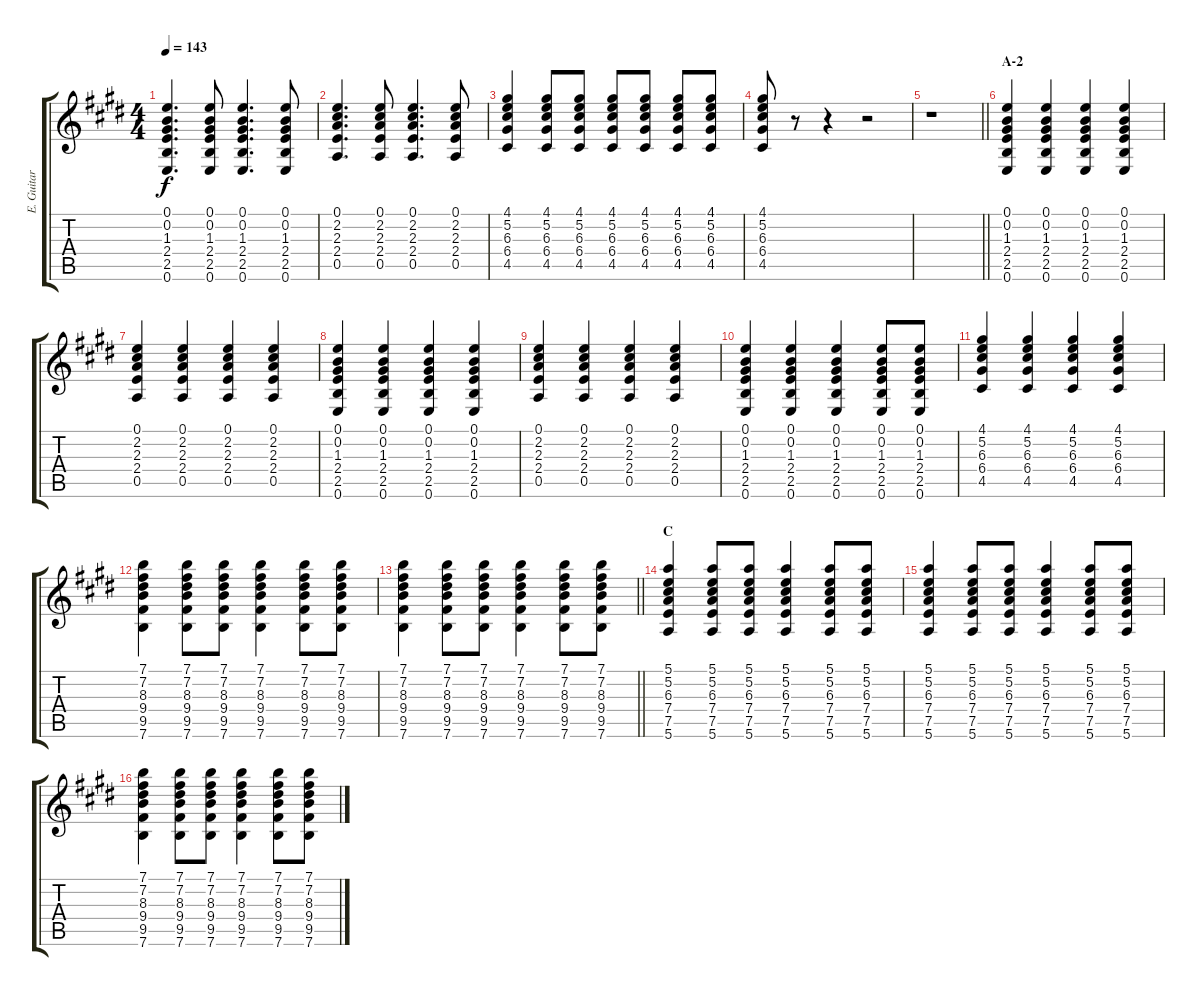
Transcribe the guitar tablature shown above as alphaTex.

\track ("E. Guitar I" "E. Guitar ") {instrument electricguitarclean}
\staff {score tabs}
\tuning (E4 B3 G3 D3 A2 E2) {hide}
\ts (4 4)
\tempo 143
\clef g2
\ks e
(0.1 0.2 1.3 2.4 2.5 0.6).4{d dy f} (0.1 0.2 1.3 2.4 2.5 0.6).8 (0.1 0.2 1.3 2.4 2.5 0.6).4{d} (0.1 0.2 1.3 2.4 2.5 0.6).8 |
(0.1 2.2 2.3 2.4 0.5).4{d} (0.1 2.2 2.3 2.4 0.5).8 (0.1 2.2 2.3 2.4 0.5).4{d} (0.1 2.2 2.3 2.4 0.5).8 |
(4.1 5.2 6.3 6.4 4.5).4 (4.1 5.2 6.3 6.4 4.5).8 (4.1 5.2 6.3 6.4 4.5).8 (4.1 5.2 6.3 6.4 4.5).8 (4.1 5.2 6.3 6.4 4.5).8 (4.1 5.2 6.3 6.4 4.5).8 (4.1 5.2 6.3 6.4 4.5).8 |
(4.1 5.2 6.3 6.4 4.5).8 r.8 r.4 r.2 |
\barLineRight lightlight
r.1 |
\section ("" "A-2")
(0.1 0.2 1.3 2.4 2.5 0.6).4 (0.1 0.2 1.3 2.4 2.5 0.6).4 (0.1 0.2 1.3 2.4 2.5 0.6).4 (0.1 0.2 1.3 2.4 2.5 0.6).4 |
(0.1 2.2 2.3 2.4 0.5).4 (0.1 2.2 2.3 2.4 0.5).4 (0.1 2.2 2.3 2.4 0.5).4 (0.1 2.2 2.3 2.4 0.5).4 |
(0.1 0.2 1.3 2.4 2.5 0.6).4 (0.1 0.2 1.3 2.4 2.5 0.6).4 (0.1 0.2 1.3 2.4 2.5 0.6).4 (0.1 0.2 1.3 2.4 2.5 0.6).4 |
(0.1 2.2 2.3 2.4 0.5).4 (0.1 2.2 2.3 2.4 0.5).4 (0.1 2.2 2.3 2.4 0.5).4 (0.1 2.2 2.3 2.4 0.5).4 |
(0.1 0.2 1.3 2.4 2.5 0.6).4 (0.1 0.2 1.3 2.4 2.5 0.6).4 (0.1 0.2 1.3 2.4 2.5 0.6).4 (0.1 0.2 1.3 2.4 2.5 0.6).8 (0.1 0.2 1.3 2.4 2.5 0.6).8 |
(4.1 5.2 6.3 6.4 4.5).4 (4.1 5.2 6.3 6.4 4.5).4 (4.1 5.2 6.3 6.4 4.5).4 (4.1 5.2 6.3 6.4 4.5).4 |
(7.1 7.2 8.3 9.4 9.5 7.6).4 (7.1 7.2 8.3 9.4 9.5 7.6).8 (7.1 7.2 8.3 9.4 9.5 7.6).8 (7.1 7.2 8.3 9.4 9.5 7.6).4 (7.1 7.2 8.3 9.4 9.5 7.6).8 (7.1 7.2 8.3 9.4 9.5 7.6).8 |
\barLineRight lightlight
(7.1 7.2 8.3 9.4 9.5 7.6).4 (7.1 7.2 8.3 9.4 9.5 7.6).8 (7.1 7.2 8.3 9.4 9.5 7.6).8 (7.1 7.2 8.3 9.4 9.5 7.6).4 (7.1 7.2 8.3 9.4 9.5 7.6).8 (7.1 7.2 8.3 9.4 9.5 7.6).8 |
\section ("" "C")
(5.1 5.2 6.3 7.4 7.5 5.6).4 (5.1 5.2 6.3 7.4 7.5 5.6).8 (5.1 5.2 6.3 7.4 7.5 5.6).8 (5.1 5.2 6.3 7.4 7.5 5.6).4 (5.1 5.2 6.3 7.4 7.5 5.6).8 (5.1 5.2 6.3 7.4 7.5 5.6).8 |
(5.1 5.2 6.3 7.4 7.5 5.6).4 (5.1 5.2 6.3 7.4 7.5 5.6).8 (5.1 5.2 6.3 7.4 7.5 5.6).8 (5.1 5.2 6.3 7.4 7.5 5.6).4 (5.1 5.2 6.3 7.4 7.5 5.6).8 (5.1 5.2 6.3 7.4 7.5 5.6).8 |
(7.1 7.2 8.3 9.4 9.5 7.6).4 (7.1 7.2 8.3 9.4 9.5 7.6).8 (7.1 7.2 8.3 9.4 9.5 7.6).8 (7.1 7.2 8.3 9.4 9.5 7.6).4 (7.1 7.2 8.3 9.4 9.5 7.6).8 (7.1 7.2 8.3 9.4 9.5 7.6).8
